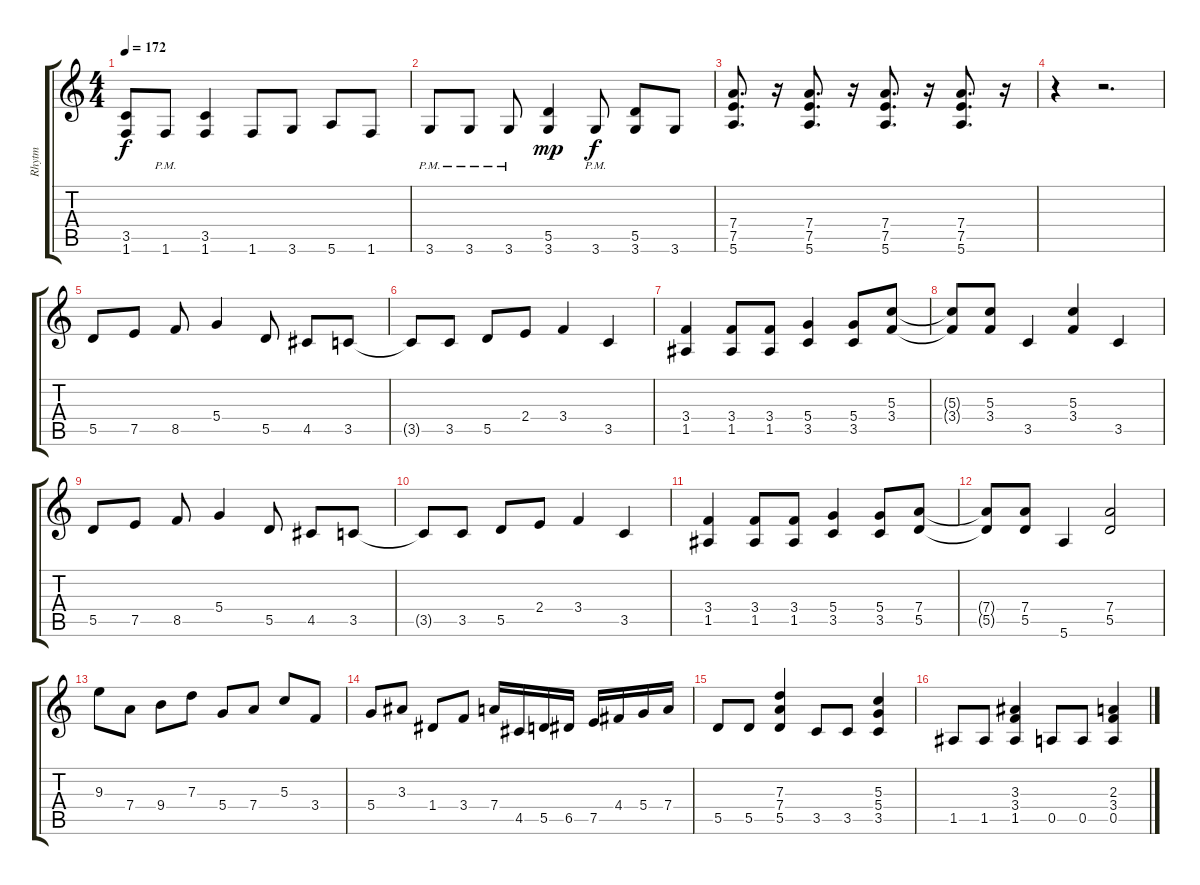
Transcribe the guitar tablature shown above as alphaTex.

\track ("Rhytm" "Rhytm") {instrument distortionguitar}
\staff {score tabs}
\tuning (E4 B3 G3 D3 A2 E2) {hide}
\ts (4 4)
\tempo 172
\clef g2
\ks c
(3.5{t} 1.6{t}).8{dy f} 1.6{pm}.8 (3.5 1.6).4 1.6.8 3.6.8 5.6.8 1.6.8 |
3.6{pm}.8 3.6{pm}.8 3.6{pm}.8 (5.5 3.6).4{dy mp} 3.6{pm}.8{dy f} (5.5 3.6).8 3.6.8 |
(7.4 7.5 5.6).8{d} r.16 (7.4 7.5 5.6).8{d} r.16 (7.4 7.5 5.6).8{d} r.16 (7.4 7.5 5.6).8{d} r.16 |
r.4 r.2{d} |
5.5.8 7.5.8 8.5.8 5.4.4 5.5.8 4.5.8 3.5.8 |
3.5{t}.8 3.5.8 5.5.8 2.4.8 3.4.4 3.5.4 |
(3.4 1.5).4 (3.4 1.5).8 (3.4 1.5).8 (5.4 3.5).4 (5.4 3.5).8 (5.3 3.4).8 |
(5.3{t} 3.4{t}).8 (5.3 3.4).8 3.5.4 (5.3 3.4).4 3.5.4 |
5.5.8 7.5.8 8.5.8 5.4.4 5.5.8 4.5.8 3.5.8 |
3.5{t}.8 3.5.8 5.5.8 2.4.8 3.4.4 3.5.4 |
(3.4 1.5).4 (3.4 1.5).8 (3.4 1.5).8 (5.4 3.5).4 (5.4 3.5).8 (7.4 5.5).8 |
(7.4{t} 5.5{t}).8 (7.4 5.5).8 5.6.4 (7.4 5.5).2 |
9.3.8 7.4.8 9.4.8 7.3.8 5.4.8 7.4.8 5.3.8 3.4.8 |
5.4.8 3.3.8 1.4.8 3.4.8 7.4.16 4.5.16 5.5.16 6.5.16 7.5.16 4.4.16 5.4.16 7.4.16 |
5.5.8 5.5.8 (7.3 7.4 5.5).4 3.5.8 3.5.8 (5.3 5.4 3.5).4 |
1.5.8 1.5.8 (3.3 3.4 1.5).4 0.5.8 0.5.8 (2.3 3.4 0.5).4
